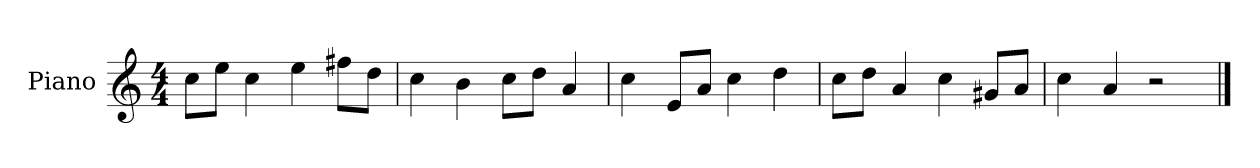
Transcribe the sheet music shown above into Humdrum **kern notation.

**kern
*part1
*staff1
*I"Piano
*I'P-no
*clefG2
*k[]
*M4/4
*MM90
=1
8cc\L
8ee\J
4cc\
4ee\
8ff#X\L
8dd\J
=2
4cc\
4b\
8cc\L
8dd\J
4a/
=3
4cc\
8e/L
8a/J
4cc\
4dd\
=4
8cc\L
8dd\J
4a/
4cc\
8g#X/L
8a/J
=5
4cc\
4a/
2r
==
*-
